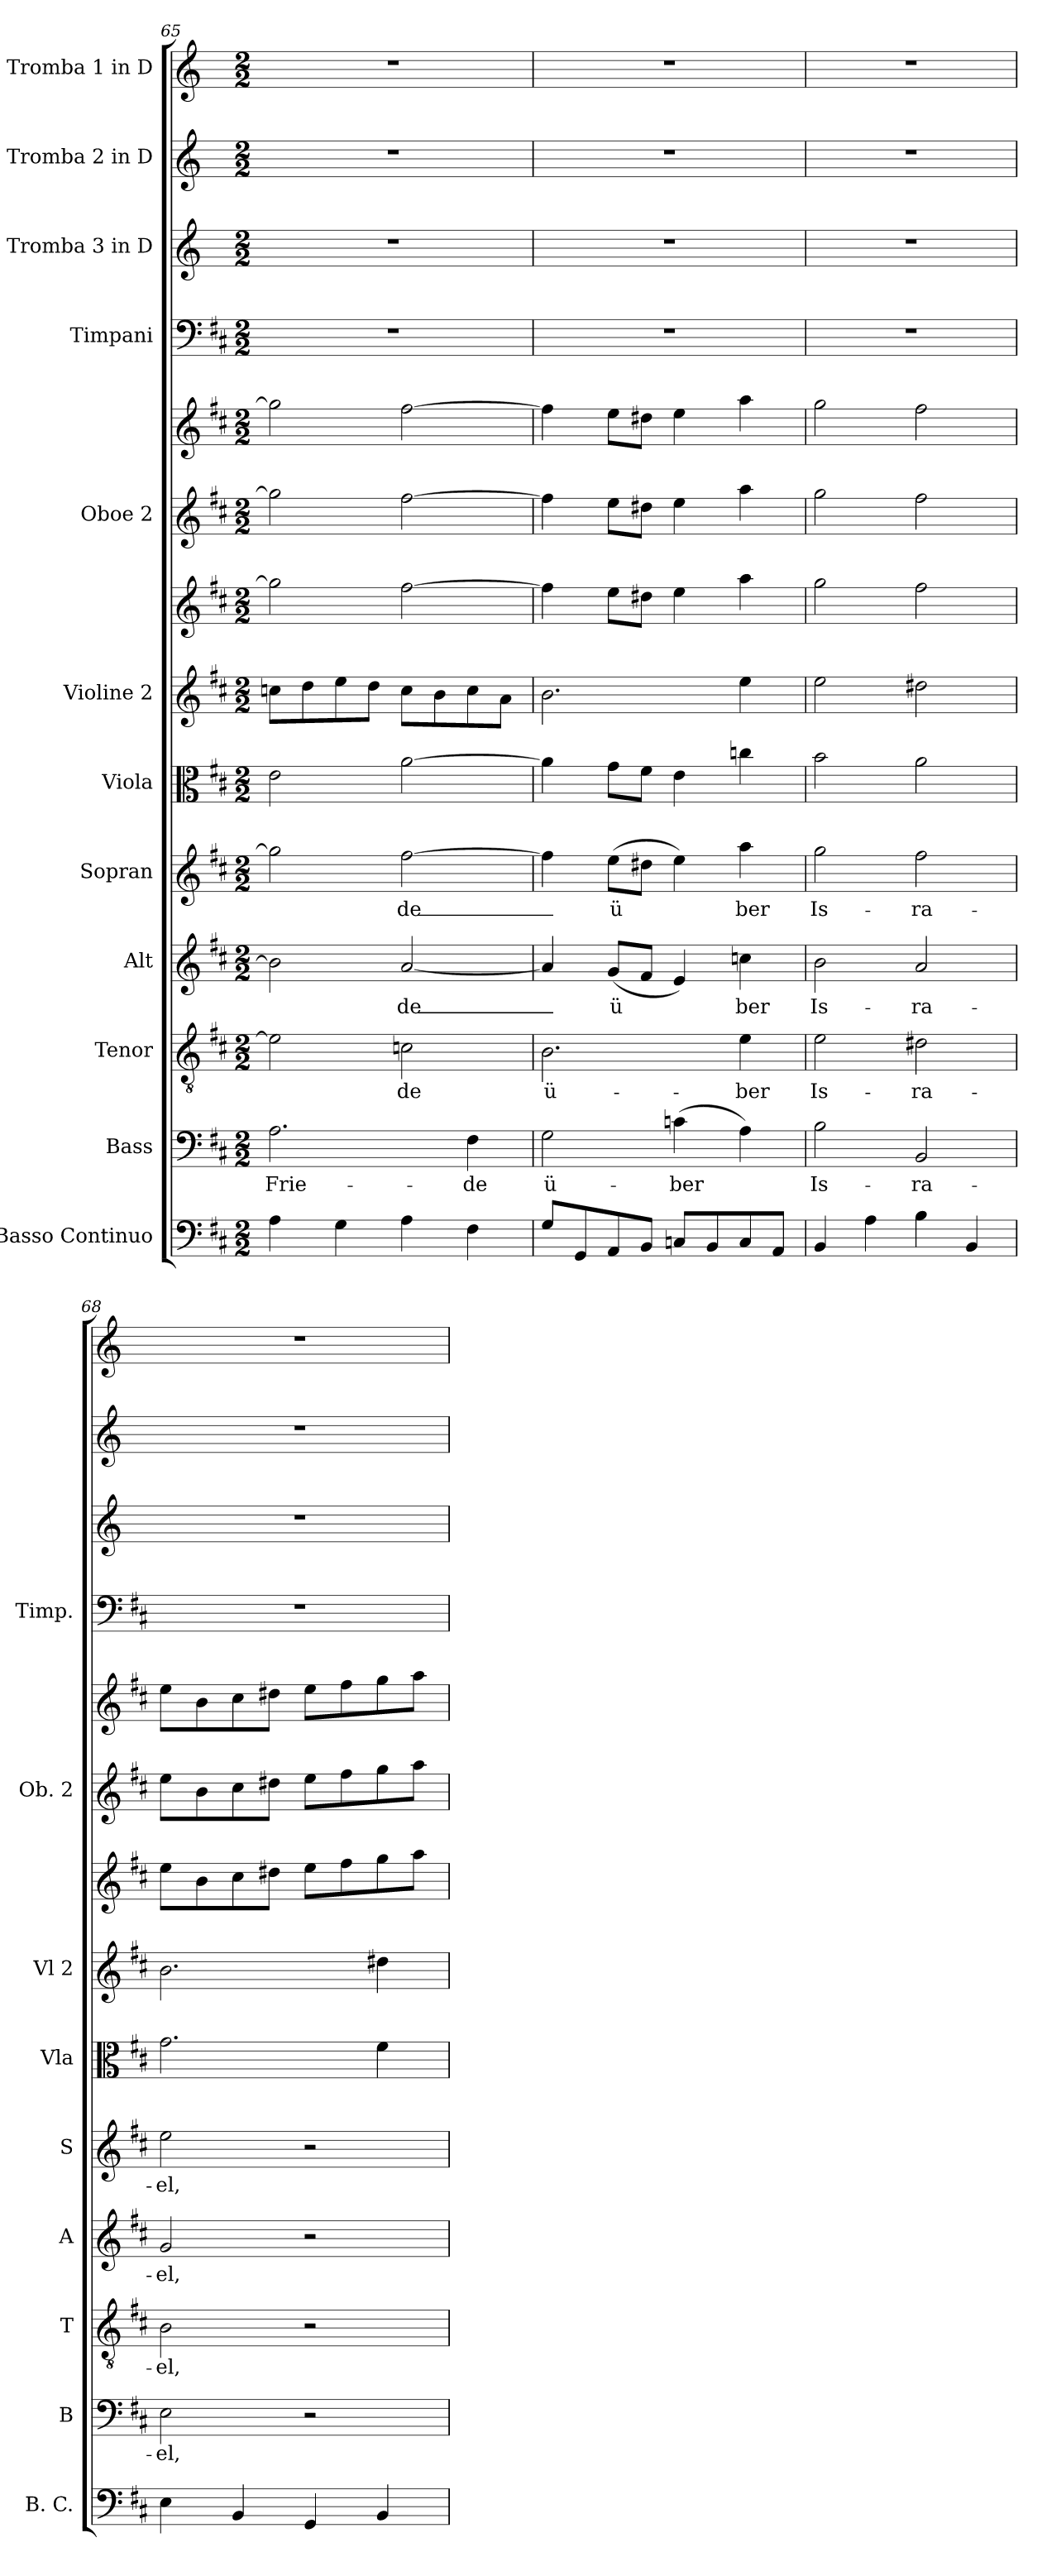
**kern	**kern	**text	**kern	**text	**kern	**text	**kern	**text	**kern	**kern	**kern	**kern	**kern	**kern	**kern	**kern	**kern
*part12	*part11	*part11	*part10	*part10	*part9	*part9	*part8	*part8	*part7	*part6	*part6	*part5	*part5	*part4	*part3	*part2	*part1
*staff14	*staff13	*staff13	*staff12	*staff12	*staff11	*staff11	*staff10	*staff10	*staff9	*staff8	*staff7	*staff6	*staff5	*staff4	*staff3	*staff2	*staff1
*I"Basso Continuo	*I"Bass	*	*I"Tenor	*	*I"Alt	*	*I"Sopran	*	*I"Viola	*I"Violine 2	*	*I"Oboe 2	*	*I"Timpani	*I"Tromba 3 in D	*I"Tromba 2 in D	*I"Tromba 1 in D
*I'B. C.	*I'B	*	*I'T	*	*I'A	*	*I'S	*	*I'Vla	*I'Vl 2	*	*I'Ob. 2	*	*I'Timp.	*	*	*
*clefF4	*clefF4	*	*clefGv2	*	*clefG2	*	*clefG2	*	*clefC3	*clefG2	*clefG2	*clefG2	*clefG2	*clefF4	*clefG2	*clefG2	*clefG2
*	*	*	*	*	*	*	*	*	*	*	*	*	*	*	*ITrd-1c-2	*ITrd-1c-2	*ITrd-1c-2
*k[f#c#]	*k[f#c#]	*	*k[f#c#]	*	*k[f#c#]	*	*k[f#c#]	*	*k[f#c#]	*k[f#c#]	*k[f#c#]	*k[f#c#]	*k[f#c#]	*k[f#c#]	*k[f#c#]	*k[f#c#]	*k[f#c#]
*M2/2	*M2/2	*	*M2/2	*	*M2/2	*	*M2/2	*	*M2/2	*M2/2	*M2/2	*M2/2	*M2/2	*M2/2	*M2/2	*M2/2	*M2/2
=65	=65	=65	=65	=65	=65	=65	=65	=65	=65	=65	=65	=65	=65	=65	=65	=65	=65
!	!	!LO:LY:b	!	!	!	!	!	!	!	!	!	!	!	!	!	!	!
4A\	2.A\	Frie-	2e\]	.	2b\]	.	2gg\]	.	2e\	8ccn\L	2gg\]	2gg\]	2gg\]	1r	1r	1r	1r
.	.	.	.	.	.	.	.	.	.	8dd\	.	.	.	.	.	.	.
4G\	.	.	.	.	.	.	.	.	.	8ee\	.	.	.	.	.	.	.
.	.	.	.	.	.	.	.	.	.	8dd\J	.	.	.	.	.	.	.
!	!	!	!	!LO:LY:b	!	!LO:LY:b	!	!LO:LY:b	!	!	!	!	!	!	!	!	!
4A\	.	.	2cn\	de	[2a/	de_-	[2ff#\	de_-	[2a\	8cc\L	[2ff#\	[2ff#\	[2ff#\	.	.	.	.
.	.	.	.	.	.	.	.	.	.	8b\	.	.	.	.	.	.	.
!	!	!LO:LY:b	!	!	!	!	!	!	!	!	!	!	!	!	!	!	!
4F#\	4F#\	de	.	.	.	.	.	.	.	8cc\	.	.	.	.	.	.	.
.	.	.	.	.	.	.	.	.	.	8a\J	.	.	.	.	.	.	.
!!LO:PB:g=z
=66	=66	=66	=66	=66	=66	=66	=66	=66	=66	=66	=66	=66	=66	=66	=66	=66	=66
!	!	!LO:LY:b	!	!LO:LY:b	!	!LO:LY:b	!	!LO:LY:b	!	!	!	!	!	!	!	!	!
8G/L	2G\	ü-	2.B\	ü-	4a/]	_	4ff#\]	_	4a\]	2.b\	4ff#\]	4ff#\]	4ff#\]	1r	1r	1r	1r
8GG/	.	.	.	.	.	.	.	.	.	.	.	.	.	.	.	.	.
!	!	!	!	!	!	!LO:LY:b	!	!LO:LY:b	!	!	!	!	!	!	!	!	!
8AA/	.	.	.	.	(8g/L	ü	(8ee\L	ü	8g\L	.	8ee\L	8ee\L	8ee\L	.	.	.	.
8BB/J	.	.	.	.	8f#/J	.	8dd#X\J	.	8f#\J	.	8dd#X\J	8dd#X\J	8dd#X\J	.	.	.	.
!	!	!LO:LY:b	!	!	!	!	!	!	!	!	!	!	!	!	!	!	!
8Cn/L	(4cn\	ber	.	.	4e/)	.	4ee\)	.	4e\	.	4ee\	4ee\	4ee\	.	.	.	.
8BB/	.	.	.	.	.	.	.	.	.	.	.	.	.	.	.	.	.
!	!	!	!	!LO:LY:b	!	!LO:LY:b	!	!LO:LY:b	!	!	!	!	!	!	!	!	!
8C/	4A\)	.	4e\	ber	4ccn\	ber	4aa\	ber	4ccn\	4ee\	4aa\	4aa\	4aa\	.	.	.	.
8AA/J	.	.	.	.	.	.	.	.	.	.	.	.	.	.	.	.	.
=67	=67	=67	=67	=67	=67	=67	=67	=67	=67	=67	=67	=67	=67	=67	=67	=67	=67
!	!	!LO:LY:b	!	!LO:LY:b	!	!LO:LY:b	!	!LO:LY:b	!	!	!	!	!	!	!	!	!
4BB/	2B\	Is-	2e\	Is-	2b\	Is-	2gg\	Is-	2b\	2ee\	2gg\	2gg\	2gg\	1r	1r	1r	1r
4A\	.	.	.	.	.	.	.	.	.	.	.	.	.	.	.	.	.
!	!	!LO:LY:b	!	!LO:LY:b	!	!LO:LY:b	!	!LO:LY:b	!	!	!	!	!	!	!	!	!
4B\	2BB/	ra-	2d#X\	ra-	2a/	ra-	2ff#\	ra-	2a\	2dd#X\	2ff#\	2ff#\	2ff#\	.	.	.	.
4BB/	.	.	.	.	.	.	.	.	.	.	.	.	.	.	.	.	.
=68	=68	=68	=68	=68	=68	=68	=68	=68	=68	=68	=68	=68	=68	=68	=68	=68	=68
!	!	!LO:LY:b	!	!LO:LY:b	!	!LO:LY:b	!	!LO:LY:b	!	!	!	!	!	!	!	!	!
4E\	2E\	el,	2B\	el,	2g/	el,	2ee\	el,	2.g\	2.b\	8ee\L	8ee\L	8ee\L	1r	1r	1r	1r
.	.	.	.	.	.	.	.	.	.	.	8b\	8b\	8b\	.	.	.	.
4BB/	.	.	.	.	.	.	.	.	.	.	8cc#\	8cc#\	8cc#\	.	.	.	.
.	.	.	.	.	.	.	.	.	.	.	8dd#X\J	8dd#X\J	8dd#X\J	.	.	.	.
4GG/	2r	.	2r	.	2r	.	2r	.	.	.	8ee\L	8ee\L	8ee\L	.	.	.	.
.	.	.	.	.	.	.	.	.	.	.	8ff#\	8ff#\	8ff#\	.	.	.	.
4BB/	.	.	.	.	.	.	.	.	4f#\	4dd#X\	8gg\	8gg\	8gg\	.	.	.	.
.	.	.	.	.	.	.	.	.	.	.	8aa\J	8aa\J	8aa\J	.	.	.	.
=	=	=	=	=	=	=	=	=	=	=	=	=	=	=	=	=	=
*-	*-	*-	*-	*-	*-	*-	*-	*-	*-	*-	*-	*-	*-	*-	*-	*-	*-
